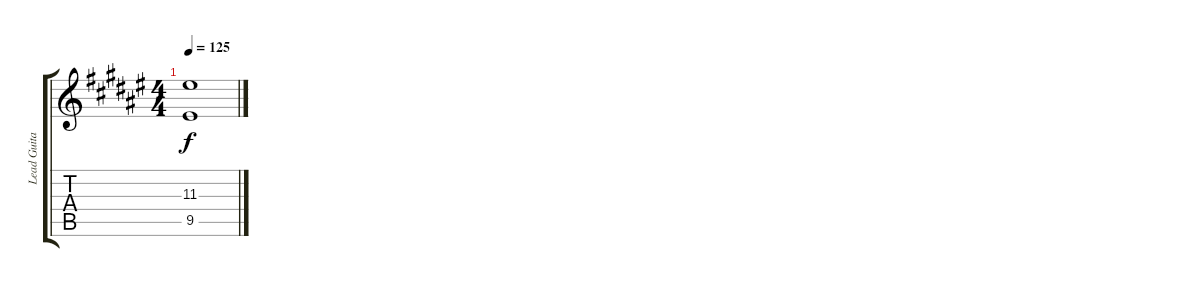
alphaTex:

\track ("Lead Guitar" "Lead Guita") {instrument distortionguitar}
\staff {score tabs}
\tuning (Eb4 Bb3 Gb3 Db3 Ab2 Db2) {hide}
\ts (4 4)
\tempo 125
\clef g2
\ks d#minor
(11.3{t} 9.5{t}).1{dy f}
